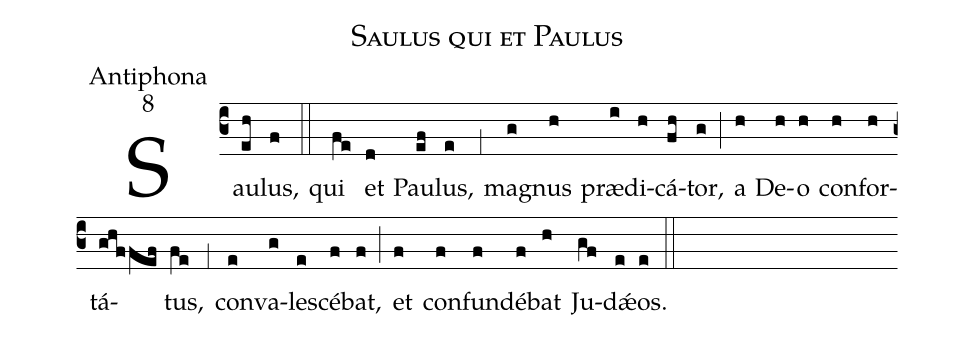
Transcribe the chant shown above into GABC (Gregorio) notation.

name:Saulus qui et Paulus;
office-part:Antiphona;
mode:8;
%%
(c3) Sau(eh)lus,(f) (::) qui(fe) et(d) Pau(ef)lus,(e) (;1) ma(g)gnus(h) præ(i)di(h)cá(fh)tor,(g) (;) a(h) De(h)o(h) con(h)for(h)tá(ghffef)tus,(fe) (;1) con(e)va(g)le(e)scé(f)bat,(f) (;) et(f) con(f)fun(f)dé(f)bat(h) Ju(gf)d<sp>'ae</sp>(e)os.(e) (::)
